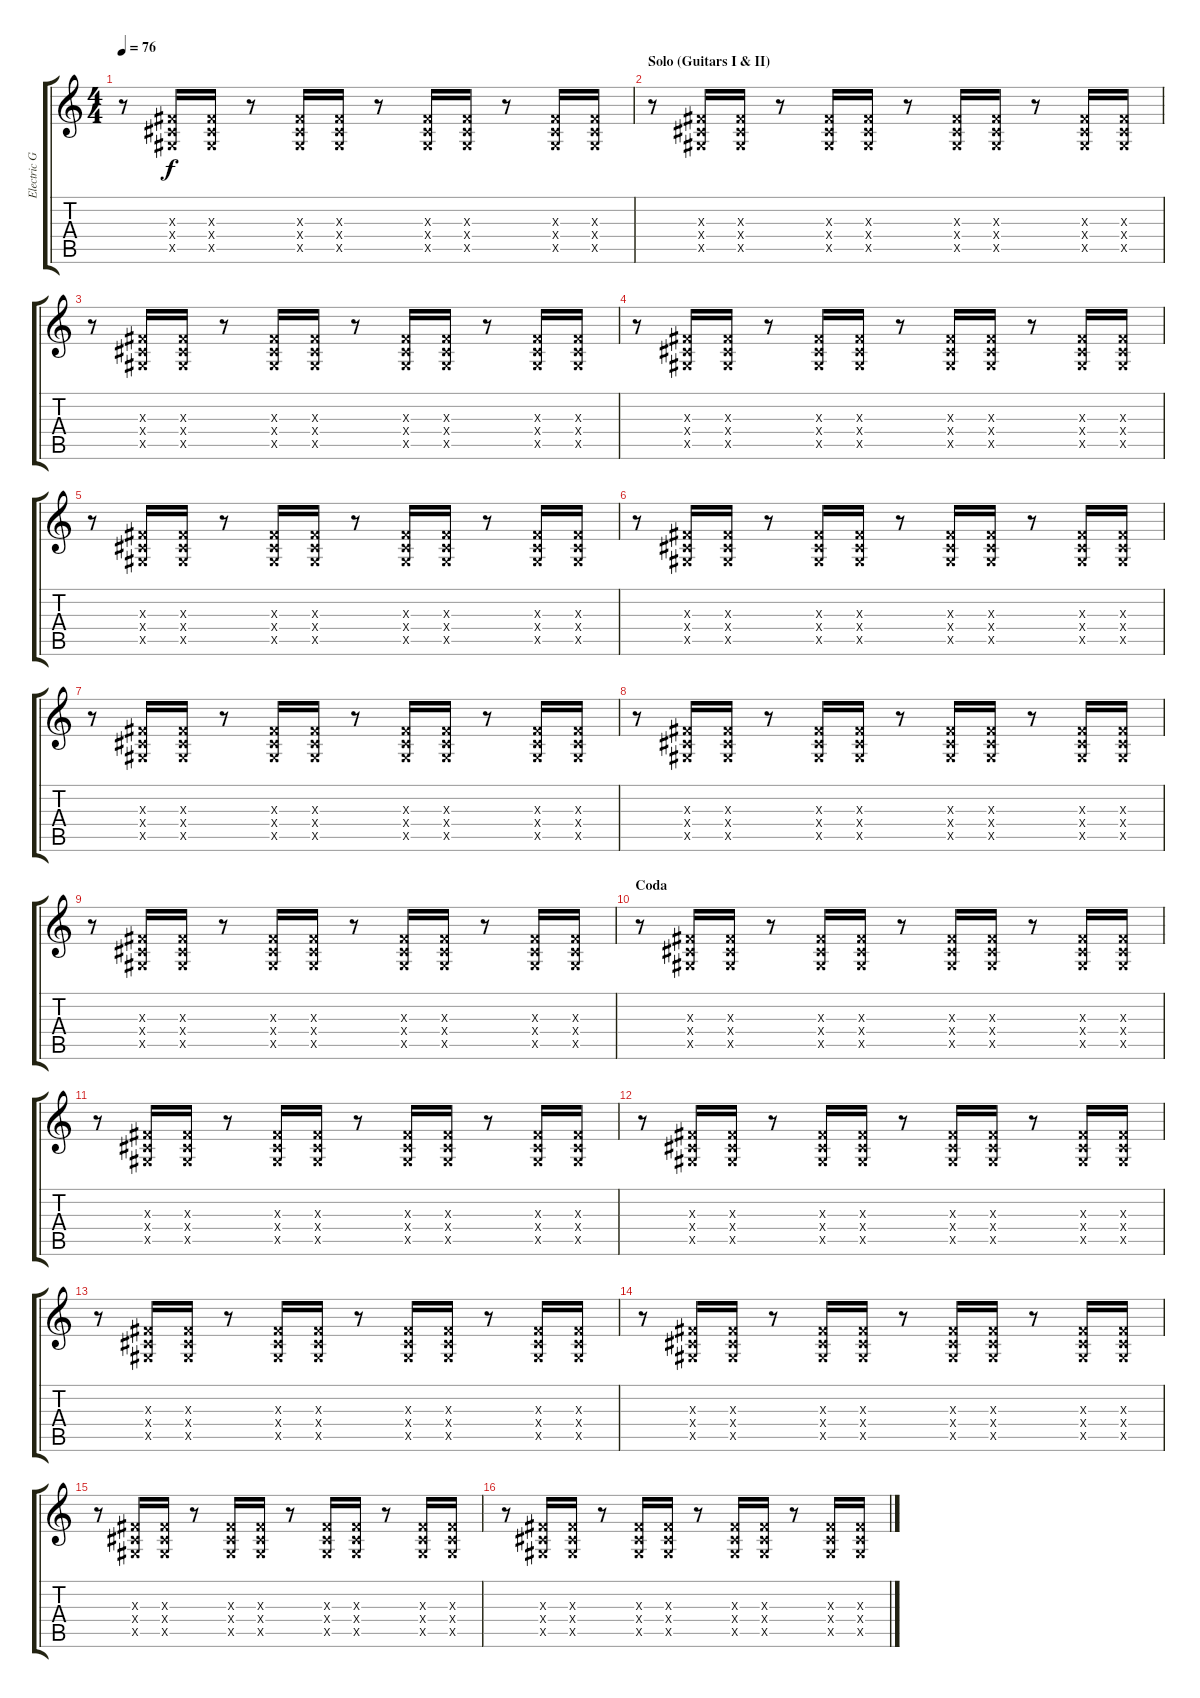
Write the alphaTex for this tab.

\track ("Electric Guitar mute" "Electric G") {instrument overdrivenguitar}
\staff {score tabs}
\tuning (E4 B3 G3 D3 A2 E2) {hide}
\ts (4 4)
\tempo 76
\clef g2
\ks c
r.8{dy f} (-1.3{x} -1.4{x} -1.5{x}).16 (-1.3{x} -1.4{x} -1.5{x}).16 r.8 (-1.3{x} -1.4{x} -1.5{x}).16 (-1.3{x} -1.4{x} -1.5{x}).16 r.8 (-1.3{x} -1.4{x} -1.5{x}).16 (-1.3{x} -1.4{x} -1.5{x}).16 r.8 (-1.3{x} -1.4{x} -1.5{x}).16 (-1.3{x} -1.4{x} -1.5{x}).16 |
\section ("" "Solo (Guitars I & II)")
r.8 (-1.3{x} -1.4{x} -1.5{x}).16 (-1.3{x} -1.4{x} -1.5{x}).16 r.8 (-1.3{x} -1.4{x} -1.5{x}).16 (-1.3{x} -1.4{x} -1.5{x}).16 r.8 (-1.3{x} -1.4{x} -1.5{x}).16 (-1.3{x} -1.4{x} -1.5{x}).16 r.8 (-1.3{x} -1.4{x} -1.5{x}).16 (-1.3{x} -1.4{x} -1.5{x}).16 |
r.8 (-1.3{x} -1.4{x} -1.5{x}).16 (-1.3{x} -1.4{x} -1.5{x}).16 r.8 (-1.3{x} -1.4{x} -1.5{x}).16 (-1.3{x} -1.4{x} -1.5{x}).16 r.8 (-1.3{x} -1.4{x} -1.5{x}).16 (-1.3{x} -1.4{x} -1.5{x}).16 r.8 (-1.3{x} -1.4{x} -1.5{x}).16 (-1.3{x} -1.4{x} -1.5{x}).16 |
r.8 (-1.3{x} -1.4{x} -1.5{x}).16 (-1.3{x} -1.4{x} -1.5{x}).16 r.8 (-1.3{x} -1.4{x} -1.5{x}).16 (-1.3{x} -1.4{x} -1.5{x}).16 r.8 (-1.3{x} -1.4{x} -1.5{x}).16 (-1.3{x} -1.4{x} -1.5{x}).16 r.8 (-1.3{x} -1.4{x} -1.5{x}).16 (-1.3{x} -1.4{x} -1.5{x}).16 |
r.8 (-1.3{x} -1.4{x} -1.5{x}).16 (-1.3{x} -1.4{x} -1.5{x}).16 r.8 (-1.3{x} -1.4{x} -1.5{x}).16 (-1.3{x} -1.4{x} -1.5{x}).16 r.8 (-1.3{x} -1.4{x} -1.5{x}).16 (-1.3{x} -1.4{x} -1.5{x}).16 r.8 (-1.3{x} -1.4{x} -1.5{x}).16 (-1.3{x} -1.4{x} -1.5{x}).16 |
r.8 (-1.3{x} -1.4{x} -1.5{x}).16 (-1.3{x} -1.4{x} -1.5{x}).16 r.8 (-1.3{x} -1.4{x} -1.5{x}).16 (-1.3{x} -1.4{x} -1.5{x}).16 r.8 (-1.3{x} -1.4{x} -1.5{x}).16 (-1.3{x} -1.4{x} -1.5{x}).16 r.8 (-1.3{x} -1.4{x} -1.5{x}).16 (-1.3{x} -1.4{x} -1.5{x}).16 |
r.8 (-1.3{x} -1.4{x} -1.5{x}).16 (-1.3{x} -1.4{x} -1.5{x}).16 r.8 (-1.3{x} -1.4{x} -1.5{x}).16 (-1.3{x} -1.4{x} -1.5{x}).16 r.8 (-1.3{x} -1.4{x} -1.5{x}).16 (-1.3{x} -1.4{x} -1.5{x}).16 r.8 (-1.3{x} -1.4{x} -1.5{x}).16 (-1.3{x} -1.4{x} -1.5{x}).16 |
r.8 (-1.3{x} -1.4{x} -1.5{x}).16 (-1.3{x} -1.4{x} -1.5{x}).16 r.8 (-1.3{x} -1.4{x} -1.5{x}).16 (-1.3{x} -1.4{x} -1.5{x}).16 r.8 (-1.3{x} -1.4{x} -1.5{x}).16 (-1.3{x} -1.4{x} -1.5{x}).16 r.8 (-1.3{x} -1.4{x} -1.5{x}).16 (-1.3{x} -1.4{x} -1.5{x}).16 |
r.8 (-1.3{x} -1.4{x} -1.5{x}).16 (-1.3{x} -1.4{x} -1.5{x}).16 r.8 (-1.3{x} -1.4{x} -1.5{x}).16 (-1.3{x} -1.4{x} -1.5{x}).16 r.8 (-1.3{x} -1.4{x} -1.5{x}).16 (-1.3{x} -1.4{x} -1.5{x}).16 r.8 (-1.3{x} -1.4{x} -1.5{x}).16 (-1.3{x} -1.4{x} -1.5{x}).16 |
\section ("" "Coda")
r.8 (-1.3{x} -1.4{x} -1.5{x}).16 (-1.3{x} -1.4{x} -1.5{x}).16 r.8 (-1.3{x} -1.4{x} -1.5{x}).16 (-1.3{x} -1.4{x} -1.5{x}).16 r.8 (-1.3{x} -1.4{x} -1.5{x}).16 (-1.3{x} -1.4{x} -1.5{x}).16 r.8 (-1.3{x} -1.4{x} -1.5{x}).16 (-1.3{x} -1.4{x} -1.5{x}).16 |
r.8 (-1.3{x} -1.4{x} -1.5{x}).16 (-1.3{x} -1.4{x} -1.5{x}).16 r.8 (-1.3{x} -1.4{x} -1.5{x}).16 (-1.3{x} -1.4{x} -1.5{x}).16 r.8 (-1.3{x} -1.4{x} -1.5{x}).16 (-1.3{x} -1.4{x} -1.5{x}).16 r.8 (-1.3{x} -1.4{x} -1.5{x}).16 (-1.3{x} -1.4{x} -1.5{x}).16 |
r.8 (-1.3{x} -1.4{x} -1.5{x}).16 (-1.3{x} -1.4{x} -1.5{x}).16 r.8 (-1.3{x} -1.4{x} -1.5{x}).16 (-1.3{x} -1.4{x} -1.5{x}).16 r.8 (-1.3{x} -1.4{x} -1.5{x}).16 (-1.3{x} -1.4{x} -1.5{x}).16 r.8 (-1.3{x} -1.4{x} -1.5{x}).16 (-1.3{x} -1.4{x} -1.5{x}).16 |
r.8 (-1.3{x} -1.4{x} -1.5{x}).16 (-1.3{x} -1.4{x} -1.5{x}).16 r.8 (-1.3{x} -1.4{x} -1.5{x}).16 (-1.3{x} -1.4{x} -1.5{x}).16 r.8 (-1.3{x} -1.4{x} -1.5{x}).16 (-1.3{x} -1.4{x} -1.5{x}).16 r.8 (-1.3{x} -1.4{x} -1.5{x}).16 (-1.3{x} -1.4{x} -1.5{x}).16 |
r.8 (-1.3{x} -1.4{x} -1.5{x}).16 (-1.3{x} -1.4{x} -1.5{x}).16 r.8 (-1.3{x} -1.4{x} -1.5{x}).16 (-1.3{x} -1.4{x} -1.5{x}).16 r.8 (-1.3{x} -1.4{x} -1.5{x}).16 (-1.3{x} -1.4{x} -1.5{x}).16 r.8 (-1.3{x} -1.4{x} -1.5{x}).16 (-1.3{x} -1.4{x} -1.5{x}).16 |
r.8 (-1.3{x} -1.4{x} -1.5{x}).16 (-1.3{x} -1.4{x} -1.5{x}).16 r.8 (-1.3{x} -1.4{x} -1.5{x}).16 (-1.3{x} -1.4{x} -1.5{x}).16 r.8 (-1.3{x} -1.4{x} -1.5{x}).16 (-1.3{x} -1.4{x} -1.5{x}).16 r.8 (-1.3{x} -1.4{x} -1.5{x}).16 (-1.3{x} -1.4{x} -1.5{x}).16 |
r.8 (-1.3{x} -1.4{x} -1.5{x}).16 (-1.3{x} -1.4{x} -1.5{x}).16 r.8 (-1.3{x} -1.4{x} -1.5{x}).16 (-1.3{x} -1.4{x} -1.5{x}).16 r.8 (-1.3{x} -1.4{x} -1.5{x}).16 (-1.3{x} -1.4{x} -1.5{x}).16 r.8 (-1.3{x} -1.4{x} -1.5{x}).16 (-1.3{x} -1.4{x} -1.5{x}).16
